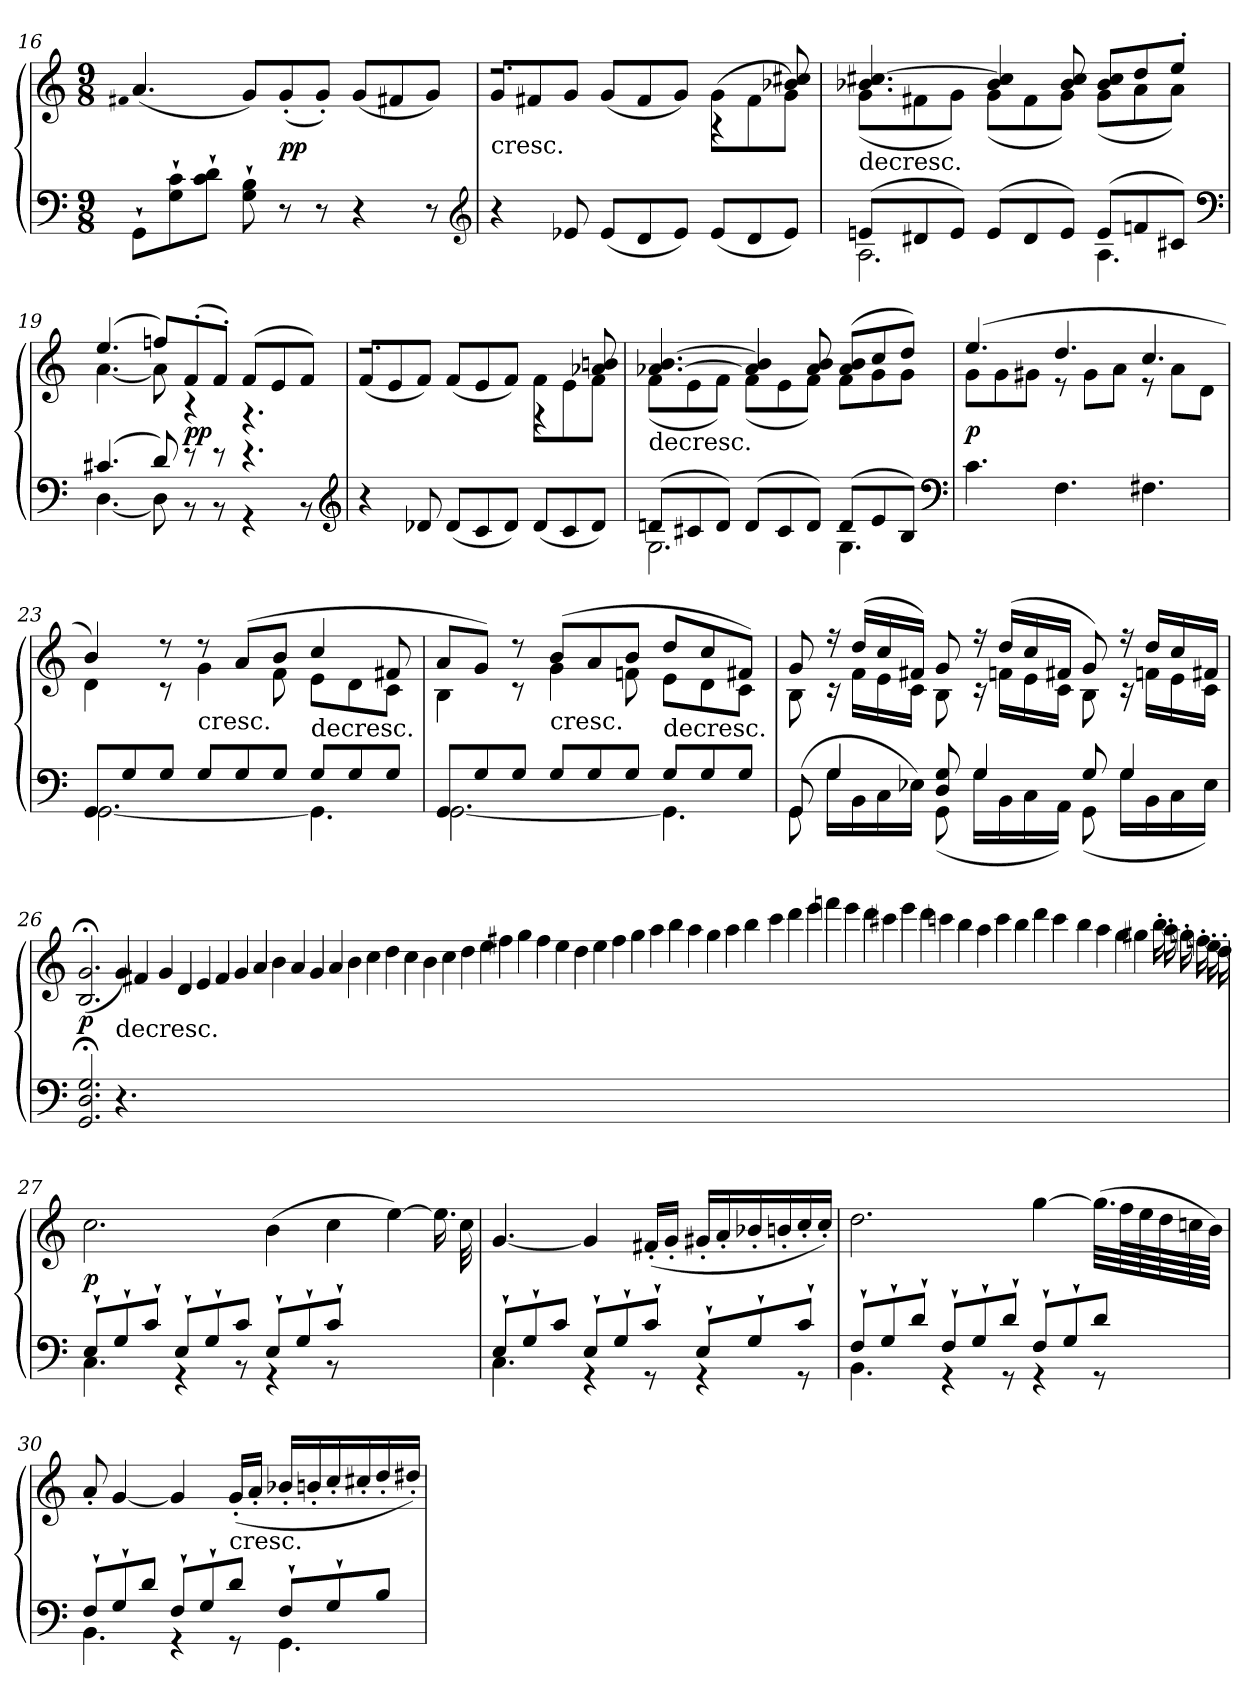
**kern	**kern	**dynam
*part1	*part1	*part1
*staff2	*staff1	*staff1/2
*clefF4	*clefG2	*
*k[]	*k[]	*
*C:	*C:	*
*M9/8	*M9/8	*
=16	=16	=16
.	qf#X	.
8GG`\L	(4.a/	.
8G`\ 8c`\	.	.
8c`\ 8d`\J	.	.
8G`\ 8B`\	8g/L)	.
8r	(8g'/	pp
8r	8g'/J)	.
4r	(8g/L	.
.	8f#X/	.
8r	8g/J)	.
*clefG2	*	*
=17	=17	=17
*	*^	*
!	!LO:TX:c:t=cresc.	!	!
4r	2.r	8g/L	.
.	.	8f#X/	.
8e-X/	.	8g/J	.
(8e-/L	.	(8g/L	.
8d/	.	8f#/	.
8e-/J)	.	8g/J)	.
(8e-/L	(8g\L	4r	.
8d/	8f#\	.	.
8e-/J)	8g\J)	8b-X/ 8cc#X/	.
=18	=18	=18	=18
*^	*	*	*
!	!	!LO:TX:c:t=decresc.	!	!
(8en/L	2.A\	4.b-X/ [4.cc#X/	(8g\L	.
8d#X/	.	.	8f#X\	.
8e/J)	.	.	8g\J)	.
(8e/L	.	4b-/ 4cc#]/	(8g\L	.
8d#/	.	.	8f#\	.
8e/J)	.	8b-/ 8cc#/	8g\J)	.
(8e/L	4.A\	8b-/ 8cc#/L	(8g\L	.
8fn/	.	8dd/	8a\	.
8c#X/J)	.	8ee'/J	8a\J)	.
*clefF4	*	*	*	*
=19	=19	=19	=19	=19
(4.c#X/	[4.D\	(4.ee/	[4.a\	.
8d/)	8D\]	8ffn/L)	8a\]	.
8r	8r	(8f'/	4r	pp
8r	8r	8f'/J)	.	.
4.r	4r	(8f/L	4.r	.
.	.	8e/	.	.
.	8r	8f/J)	.	.
*v	*v	*	*	*
*clefG2	*	*	*
=20	=20	=20	=20
4r	2.r	(8f/L	.
.	.	8e/	.
8d-X/	.	8f/J)	.
(8d-/L	.	(8f/L	.
8c/	.	8e/	.
8d-/J)	.	8f/J)	.
(8d-/L	8f\L	4r	.
8c/	8e\	.	.
8d-/J)	8f\J	8a-X/ 8bn/	.
=21	=21	=21	=21
*^	*	*	*
!	!	!LO:TX:c:t=decresc.	!	!
(8dn/L	2.G\	[4.a-X/ [4.b/	(8f\L	.
8c#X/	.	.	8e\	.
8d/J)	.	.	8f\J)	.
(8d/L	.	4a-]/ 4b]/	(8f\L	.
8c#/	.	.	8e\	.
8d/J)	.	8a-/ 8b/	8f\J)	.
(8d/L	4.G\	(8a-/ 8b/L	8f\L	.
8e/	.	8cc/	8g\	.
8B/J)	.	8dd/J)	8g\J	.
*v	*v	*	*	*
*clefF4	*	*	*
=22	=22	=22	=22
4.c\	(4.ee/	8g\L	p
.	.	8g\	.
.	.	8g#X\J	.
4.F\	4.dd/	8r	.
.	.	8g#\L	.
.	.	8a\J	.
4.F#X\	4.cc/	8r	.
.	.	8a\L	.
.	.	8d\J	.
=23	=23	=23	=23
*^	*	*	*
8GG/L	[2.GG\	4b/)	4d\	.
8G/	.	.	.	.
8G/J	.	8r	8r	.
!	!	!LO:TX:c:t=cresc.	!	!
8G/L	.	8r	4g\	.
8G/	.	(8a/L	.	.
8G/J	.	8b/J	8f\	.
!	!	!LO:TX:c:t=decresc.	!	!
8G/L	4.GG\]	4cc/	8e\L	.
8G/	.	.	8d\	.
8G/J	.	8f#X/	8c\J	.
=24	=24	=24	=24	=24
8GG/L	[2.GG\	8a/L	4B\	.
8G/	.	8g/J)	.	.
8G/J	.	8r	8r	.
!	!	!LO:TX:c:t=cresc.	!	!
8G/L	.	(8b/L	4g\	.
8G/	.	8a/	.	.
8G/J	.	8b/J	8fn\	.
!	!	!LO:TX:c:t=decresc.	!	!
8G/L	4.GG\]	8dd/L	8e\L	.
8G/	.	8cc/	8d\	.
8G/J	.	8f#X/J)	8c\J	.
=25	=25	=25	=25	=25
(8GG/	8GG\	8g/	8B\	.
4G/	16G\LL	16r	16r	.
.	16BB\	(16dd/LL	16f\LL	.
.	16C\	16cc/	16e\	.
.	16E-X\JJ)	16f#X/JJ)	16c\JJ	.
8D/ 8G/	(8GG\	8g/	8B\	.
4G/	16G\LL	16r	16r	.
.	16BB\	(16dd/LL	16fn\LL	.
.	16C\	16cc/	16e\	.
.	16AA\JJ)	16f#X/JJ	16c\JJ	.
8G/	(8GG\	8g/)	8B\	.
4G/	16G\LL	16r	16r	.
.	16BB\	16dd/LL	16fn\LL	.
.	16C\	16cc/	16e\	.
.	16E-\JJ)	16f#X/JJ	16c\JJ	.
*v	*v	*	*	*
*	*v	*v	*
=26	=26	=26
2.GG;</ 2.D;</ 2.G;</	(2.B;</ 2.g;</	p
!	!LO:TX:c:t=decresc.	!
4.r	4g)	.
.	4f#X	.
000ryy	.	.
.	4g	.
.	4d	.
.	4e	.
.	4f#	.
.	4g	.
.	4a	.
.	4b	.
.	4a	.
.	4g	.
.	4a	.
.	4b	.
.	4cc	.
.	4dd	.
.	4cc	.
.	4b	.
.	4cc	.
.	4dd	.
.	4ee	.
.	4ff#X	.
.	4gg	.
.	4ff#	.
.	4ee	.
.	4dd	.
.	4ee	.
.	4ff#	.
.	4gg	.
.	4aa	.
.	4bb	.
.	4aa	.
.	4gg	.
.	4aa	.
.	4bb	.
00ryy	.	.
.	4ccc	.
.	4ddd	.
.	4eee	.
.	4fffn	.
.	4eee	.
.	4ddd	.
.	4ccc#X	.
.	4eee	.
.	4ddd	.
.	4cccn	.
.	4bb	.
.	4aa	.
.	4ccc	.
.	4bb	.
.	4ddd	.
.	4ccc	.
1.ryy	.	.
.	4bb	.
.	4aa	.
.	4gg	.
.	4gg#X	.
.	16bb'\LL	.
.	16aa'\	.
.	16ggn'\	.
.	16ffn'\	.
.	16ee'\	.
.	16dd'\LL	.
=27	=27	=27
*^	*	*
8E`/L	4.C\	2.cc\	p
8G`/	.	.	.
8c`/J	.	.	.
8E`/L	4r	.	.
8G`/	.	.	.
8c/J	8r	.	.
8E`/L	4r	(4b	.
8G`/	.	.	.
8c`/J	8r	4cc	.
2ryy	2ryy	.	.
.	.	[4ee\)	.
.	.	16.ee\LL]	.
.	.	32cc\LLL	.
=28	=28	=28	=28
8E`/L	4.C\	[4.g/	.
8G`/	.	.	.
8c/J	.	.	.
8E`/L	4r	4g/]	.
8G`/	.	.	.
8c`/J	8r	(16f#X'/LL	.
.	.	16g'/JJ	.
8E`/L	4r	16g#X'/LL	.
.	.	16a'/	.
8G`/	.	16b-X'/	.
.	.	16bn'/	.
8c`/J	8r	16cc'/	.
.	.	16cc'/JJ)	.
=29	=29	=29	=29
8F`/L	4.BB\	2.dd\	.
8G`/	.	.	.
8d`/J	.	.	.
8F`/L	4r	.	.
8G`/	.	.	.
8d`/J	8r	.	.
8F`/L	4r	[4gg\	.
8G`/	.	.	.
8d/J	8r	(32.gg\LLL]	.
.	.	64ff\L	.
.	.	64ee\	.
.	.	64dd\	.
.	.	64ccn\	.
.	.	64b\JJJJ)	.
=30	=30	=30	=30
8F`/L	4.BB\	8a'/	.
8G`/	.	[4g/	.
8d/J	.	.	.
8F`/L	4r	4g/]	.
8G`/	.	.	.
!	!	!LO:TX:c:t=cresc.	!
8d/J	8r	(16g'/LL	.
.	.	16a'/JJ	.
8F`/L	4.GG\	16b-X'/LL	.
.	.	16bn'/	.
8G`/	.	16cc'/	.
.	.	16cc#X'/	.
8B/J	.	16dd'/	.
.	.	16dd#X'/JJ)	.
*v	*v	*	*
=	=	=
*-	*-	*-
